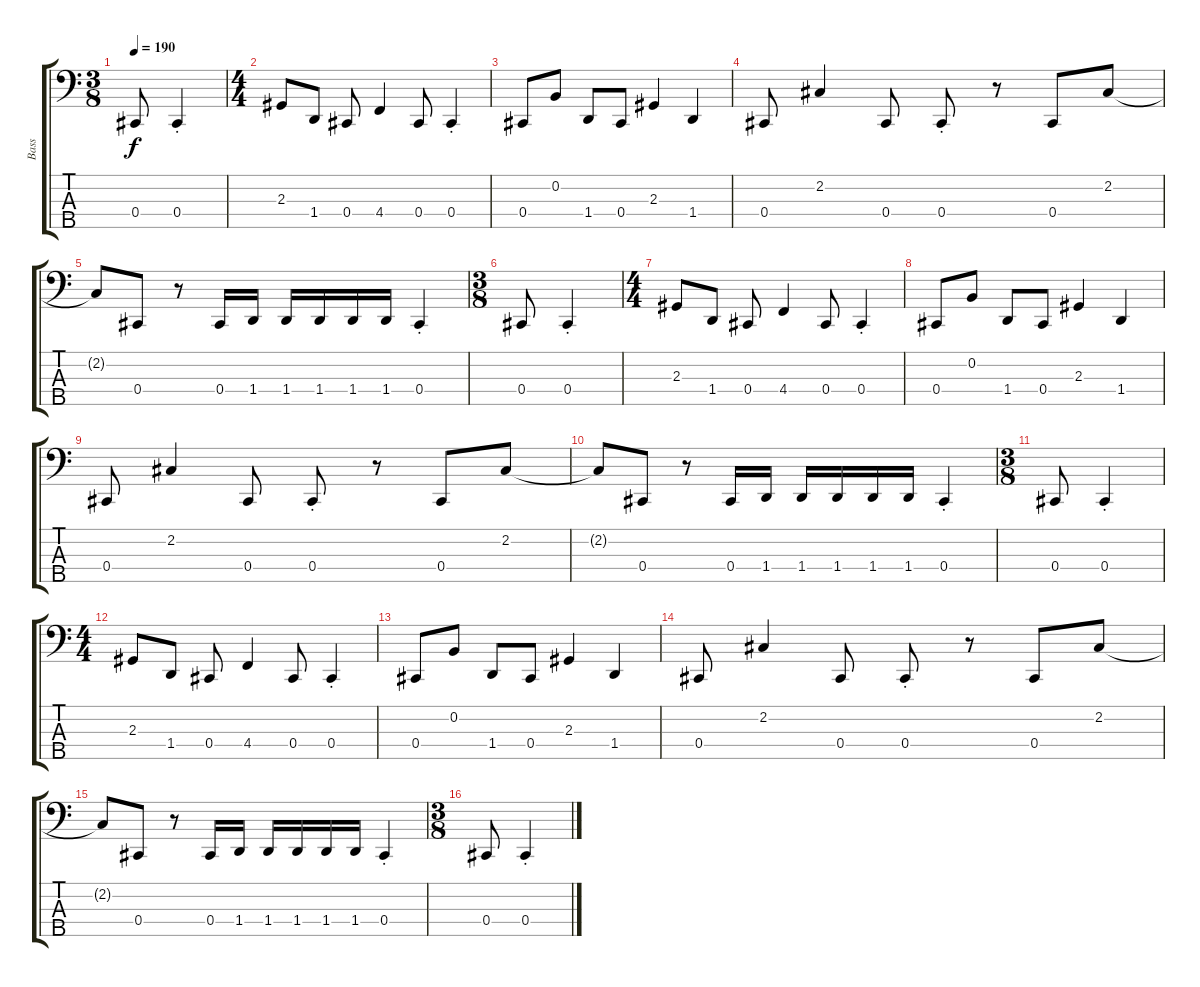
\track ("Bass" "Bass") {instrument electricbassfinger}
\staff {score tabs}
\tuning (E2 B1 Gb1 Db1 G0) {hide}
\ts (3 8)
\tempo 190
\clef f4
\ks c
0.4.8{dy f} 0.4{st}.4 |
\ts (4 4)
2.3.8 1.4.8 0.4.8 4.4.4 0.4.8 0.4{st}.4 |
0.4.8 0.2.8 1.4.8 0.4.8 2.3.4 1.4.4 |
0.4.8 2.2.4 0.4.8 0.4{st}.8 r.8 0.4.8 2.2.8 |
2.2{t}.8 0.4.8 r.8 0.4.16 1.4.16 1.4.16 1.4.16 1.4.16 1.4.16 0.4{st}.4 |
\ts (3 8)
0.4.8 0.4{st}.4 |
\ts (4 4)
2.3.8 1.4.8 0.4.8 4.4.4 0.4.8 0.4{st}.4 |
0.4.8 0.2.8 1.4.8 0.4.8 2.3.4 1.4.4 |
0.4.8 2.2.4 0.4.8 0.4{st}.8 r.8 0.4.8 2.2.8 |
2.2{t}.8 0.4.8 r.8 0.4.16 1.4.16 1.4.16 1.4.16 1.4.16 1.4.16 0.4{st}.4 |
\ts (3 8)
0.4.8 0.4{st}.4 |
\ts (4 4)
2.3.8 1.4.8 0.4.8 4.4.4 0.4.8 0.4{st}.4 |
0.4.8 0.2.8 1.4.8 0.4.8 2.3.4 1.4.4 |
0.4.8 2.2.4 0.4.8 0.4{st}.8 r.8 0.4.8 2.2.8 |
2.2{t}.8 0.4.8 r.8 0.4.16 1.4.16 1.4.16 1.4.16 1.4.16 1.4.16 0.4{st}.4 |
\ts (3 8)
0.4.8 0.4{st}.4
